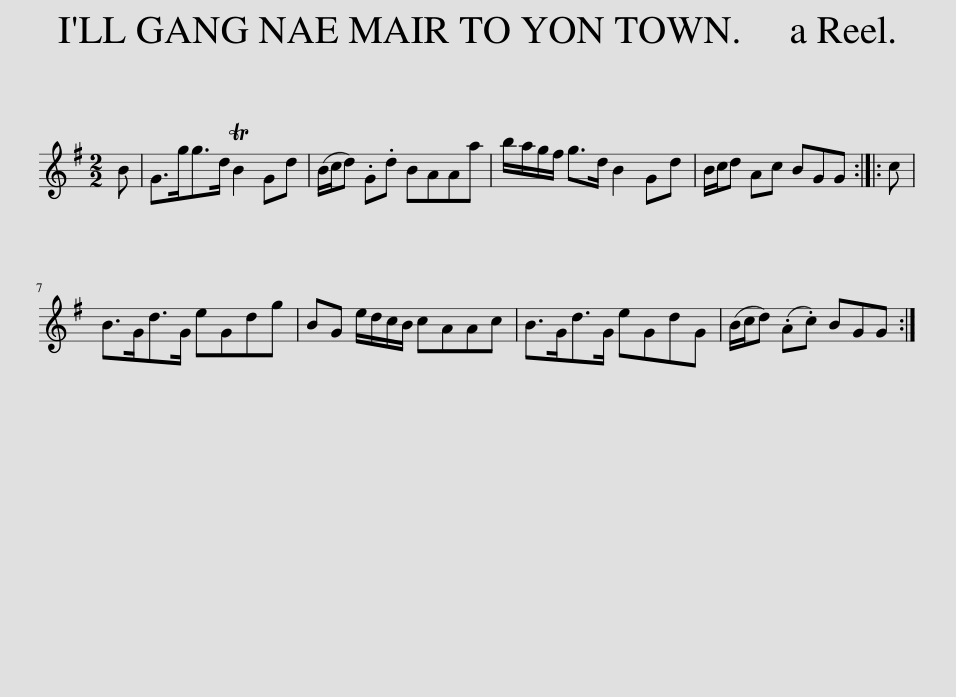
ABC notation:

X:1
L:1/8
M:2/2
I:linebreak $
K:G
V:1 treble
V:1
 B | G>gg>d TB2 Gd | (B/c/d) .G.d BAAa | b/a/g/f/ g>d B2 Gd | B/c/d Ac BGG :: %5
 c |$ B>Gd>G eGdg | BG e/d/c/B/ cAAc | B>Gd>G eGdG | (B/c/d) (.A.c) BGG :| %10
